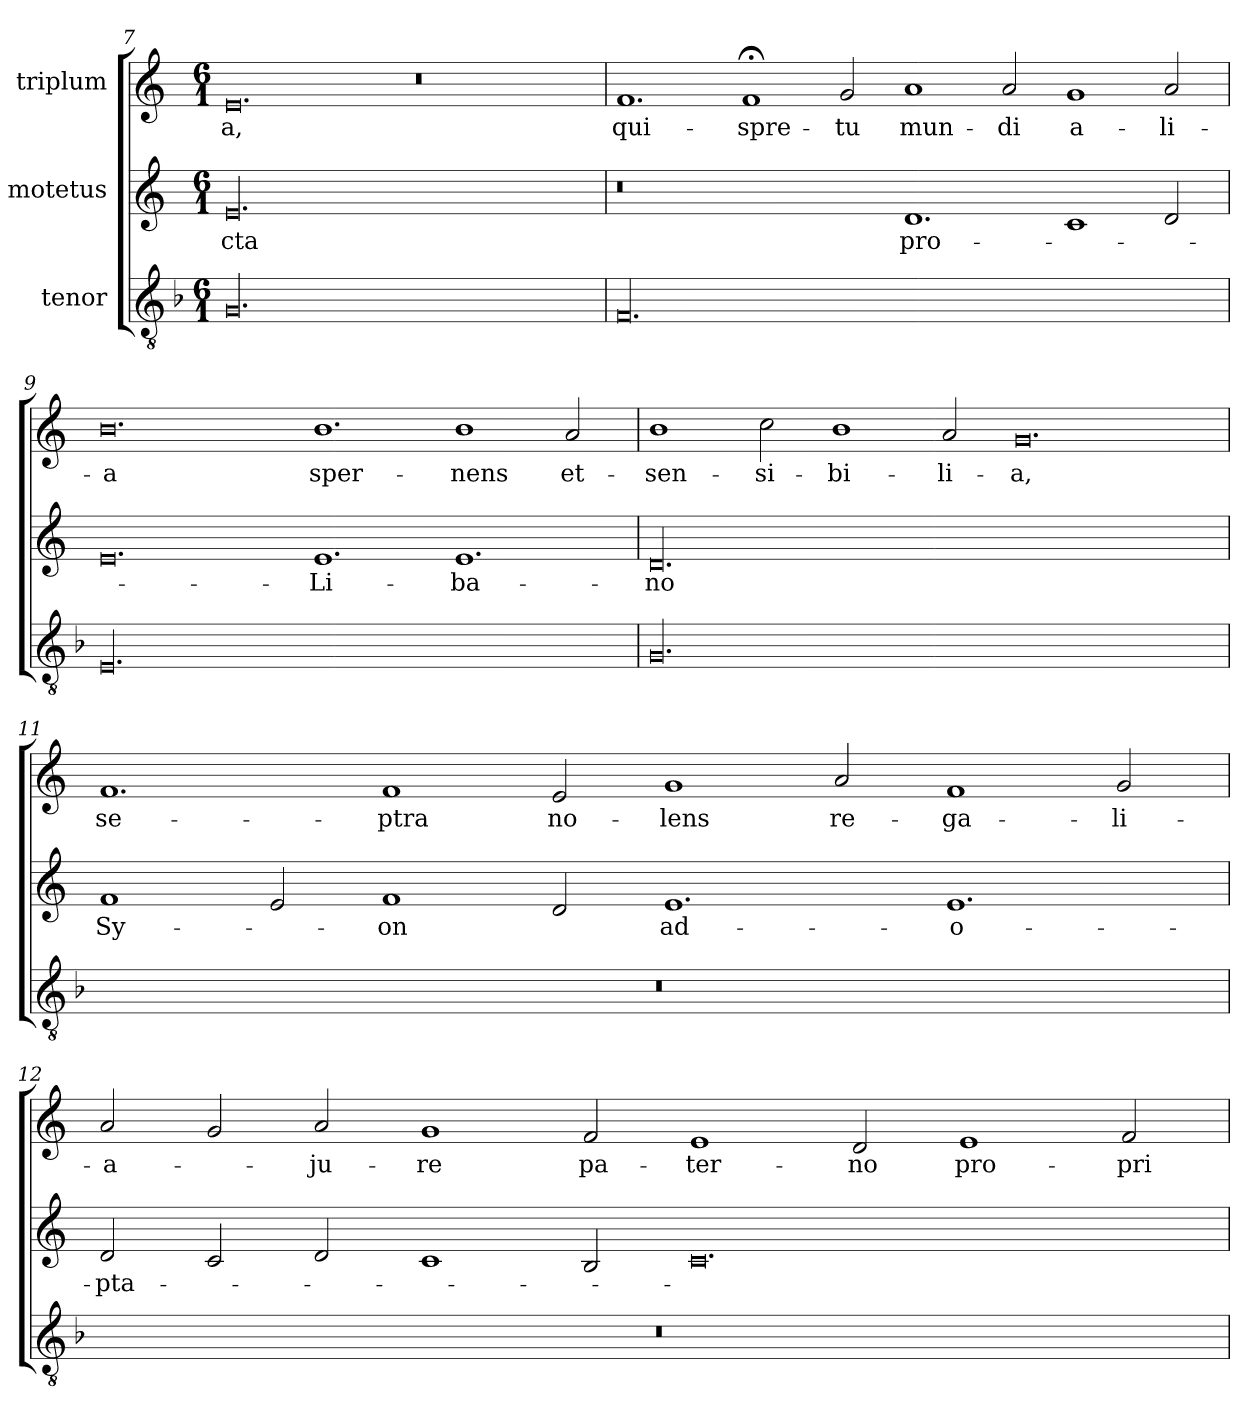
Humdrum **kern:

**kern	**kern	**text	**kern	**text
*part3	*part2	*part2	*part1	*part1
*staff3	*staff2	*staff2	*staff1	*staff1
*I"tenor	*I"motetus	*	*I"triplum	*
*clefGv2	*clefG2	*	*clefG2	*
*k[b-]	*k[]	*	*k[]	*
*F:	*C:	*	*C:	*
*M6/1	*M6/1	*	*M6/1	*
=7	=7	=7	=7	=7
00.G/	00.e/	-cta	0.e/	-a,
.	.	.	0.r	.
!!LO:LB:g=z
=8	=8	=8	=8	=8
00.F/	0.r	.	1.f/	qui-
.	.	.	1f;</	spre-
.	.	.	2g/	-tu
.	1.d/	pro-	1a/	mun-
.	.	.	2a/	-di
.	1c/	.	1g/	a-
.	2d/	.	2a/	-li-
=9	=9	=9	=9	=9
00.E/	0.e/	.	0.b\	-a
.	1.e/	Li-	1.b\	sper-
.	1.e/	-ba-	1b\	-nens
.	.	.	2a/	et-
=10	=10	=10	=10	=10
00.G/	00.d/	-no	1b\	sen-
.	.	.	2cc\	-si-
.	.	.	1b\	-bi-
.	.	.	2a/	-li-
.	.	.	0.g/	-a,
!!LO:PB:g=z
=11	=11	=11	=11	=11
00.r	1f/	Sy-	1.f/	se-
.	2e/	.	.	.
.	1f/	-on	1f/	-ptra
.	2d/	.	2e/	no-
.	1.e/	ad-	1g/	-lens
.	.	.	2a/	re-
.	1.e/	-o-	1f/	-ga-
.	.	.	2g/	-li-
=12	=12	=12	=12	=12
00.r	2d/	-pta-	2a/	-a-
.	2c/	.	2g/	.
.	2d/	.	2a/	-ju-
.	1c/	.	1g/	-re
.	2B/	.	2f/	pa-
.	0.c/	.	1e/	-ter-
.	.	.	2d/	-no
.	.	.	1e/	pro-
.	.	.	2f/	-pri-
=	=	=	=	=
*-	*-	*-	*-	*-
